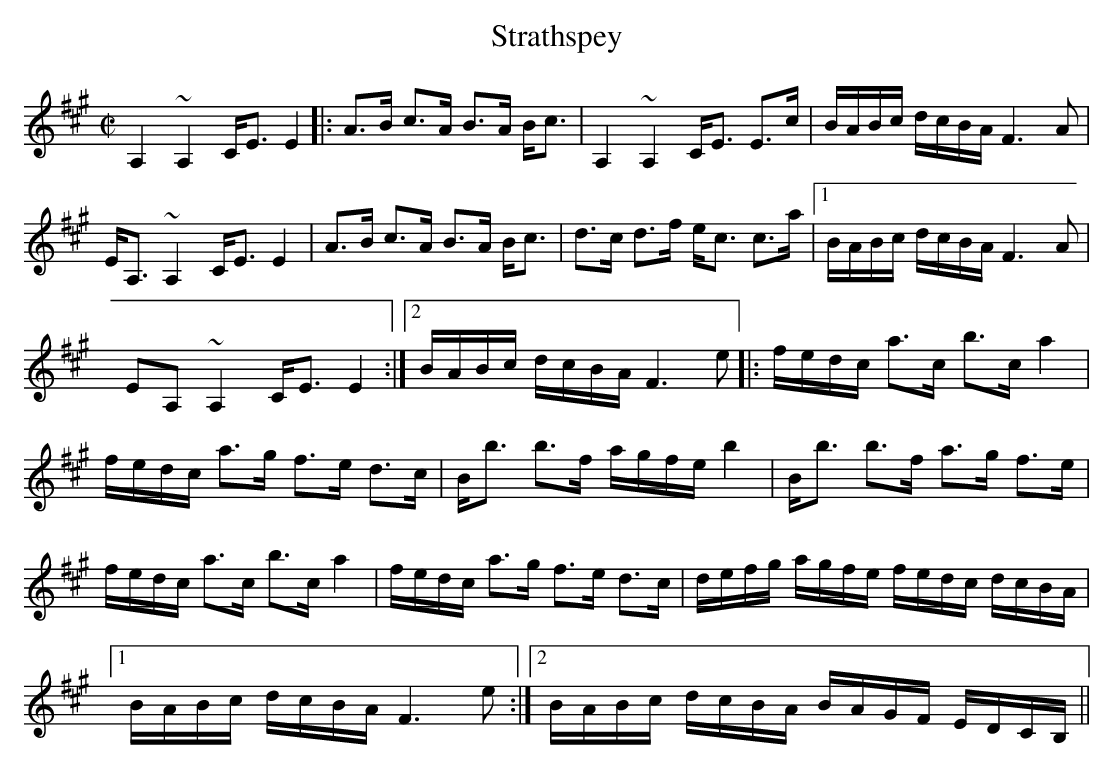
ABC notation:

X:1
T:Strathspey
M:C|
L:1/8
K:A
A,2 ~A,2 C<E E2|:A>B c>A B>A B<c|A,2 ~A,2 C<E E>c|B/A/B/c/ d/c/B/A/ F3A|
E<A, ~A,2 C<E E2|A>B c>A B>A B<c|d>c d>f e<c c>a|1 B/A/B/c/ d/c/B/A/ F3A|
EA, ~A,2 C<E E2:|2 B/A/B/c/ d/c/B/A/ F3e|:f/e/d/c/ a>c b>c a2|
f/e/d/c/ a>g f>e d>c|B<b b>f a/g/f/e/ b2|B<b b>f a>g f>e|
f/e/d/c/ a>c b>c a2|f/e/d/c/ a>g f>e d>c|d/e/f/g/ a/g/f/e/ f/e/d/c/ d/c/B/A/|
[1 B/A/B/c/ d/c/B/A/ F3e:|2 B/A/B/c/ d/c/B/A/ B/A/G/F/ E/D/C/B,/||
